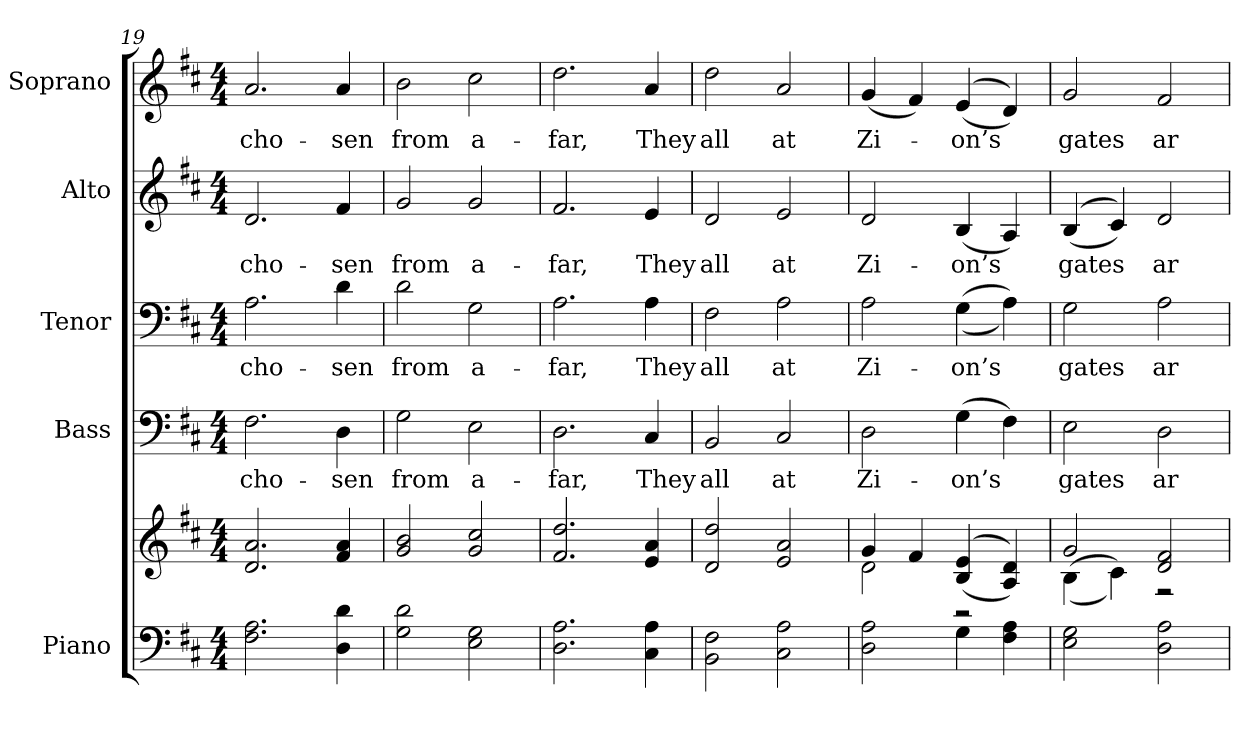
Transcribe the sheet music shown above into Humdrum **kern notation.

**kern	**kern	**kern	**text	**kern	**text	**kern	**text	**kern	**text
*part5	*part5	*part4	*part4	*part3	*part3	*part2	*part2	*part1	*part1
*staff6	*staff5	*staff4	*staff4	*staff3	*staff3	*staff2	*staff2	*staff1	*staff1
*I"Piano	*	*I"Bass	*	*I"Tenor	*	*I"Alto	*	*I"Soprano	*
*I'Pno.	*	*I'B.	*	*I'T.	*	*I'A.	*	*I'S.	*
*clefF4	*clefG2	*clefF4	*	*clefF4	*	*clefG2	*	*clefG2	*
*k[f#c#]	*k[f#c#]	*k[f#c#]	*	*k[f#c#]	*	*k[f#c#]	*	*k[f#c#]	*
*D:	*D:	*D:	*	*D:	*	*D:	*	*D:	*
*M4/4	*M4/4	*M4/4	*	*M4/4	*	*M4/4	*	*M4/4	*
=19	=19	=19	=19	=19	=19	=19	=19	=19	=19
!	!	!	!LO:LY:b:color=#000000	!	!	!	!	!	!
!	!	!	!	!	!LO:LY:b:color=#000000	!	!	!	!
!	!	!	!	!	!	!	!LO:LY:b:color=#000000	!	!
!	!	!	!	!	!	!	!	!	!LO:LY:b:color=#000000
2.F#i\ 2.Ai	2.di/ 2.ai	2.F#i\	cho-	2.Ai\	cho-	2.di/	cho-	2.ai/	cho-
!	!	!	!LO:LY:b:color=#000000	!	!	!	!	!	!
!	!	!	!	!	!LO:LY:b:color=#000000	!	!	!	!
!	!	!	!	!	!	!	!LO:LY:b:color=#000000	!	!
!	!	!	!	!	!	!	!	!	!LO:LY:b:color=#000000
4Di\ 4di	4f#i/ 4ai	4Di\	-sen	4di\	-sen	4f#i/	-sen	4ai/	-sen
!!LO:PB:g=z
=20	=20	=20	=20	=20	=20	=20	=20	=20	=20
!	!	!	!LO:LY:b:color=#000000	!	!	!	!	!	!
!	!	!	!	!	!LO:LY:b:color=#000000	!	!	!	!
!	!	!	!	!	!	!	!LO:LY:b:color=#000000	!	!
!	!	!	!	!	!	!	!	!	!LO:LY:b:color=#000000
2Gi\ 2di	2gi/ 2bi	2Gi\	from	2di\	from	2gi/	from	2bi\	from
!	!	!	!LO:LY:b:color=#000000	!	!	!	!	!	!
!	!	!	!	!	!LO:LY:b:color=#000000	!	!	!	!
!	!	!	!	!	!	!	!LO:LY:b:color=#000000	!	!
!	!	!	!	!	!	!	!	!	!LO:LY:b:color=#000000
2Ei\ 2Gi	2gi/ 2cc#i	2Ei\	a-	2Gi\	a-	2gi/	a-	2cc#i\	a-
=21	=21	=21	=21	=21	=21	=21	=21	=21	=21
!	!	!	!LO:LY:b:color=#000000	!	!	!	!	!	!
!	!	!	!	!	!LO:LY:b:color=#000000	!	!	!	!
!	!	!	!	!	!	!	!LO:LY:b:color=#000000	!	!
!	!	!	!	!	!	!	!	!	!LO:LY:b:color=#000000
2.Di\ 2.Ai	2.f#i/ 2.ddi	2.Di\	-far,	2.Ai\	-far,	2.f#i/	-far,	2.ddi\	-far,
!	!	!	!LO:LY:b:color=#000000	!	!	!	!	!	!
!	!	!	!	!	!LO:LY:b:color=#000000	!	!	!	!
!	!	!	!	!	!	!	!LO:LY:b:color=#000000	!	!
!	!	!	!	!	!	!	!	!	!LO:LY:b:color=#000000
4C#i\ 4Ai	4ei/ 4ai	4C#i/	They	4Ai\	They	4ei/	They	4ai/	They
=22	=22	=22	=22	=22	=22	=22	=22	=22	=22
!	!	!	!LO:LY:b:color=#000000	!	!	!	!	!	!
!	!	!	!	!	!LO:LY:b:color=#000000	!	!	!	!
!	!	!	!	!	!	!	!LO:LY:b:color=#000000	!	!
!	!	!	!	!	!	!	!	!	!LO:LY:b:color=#000000
2BBi\ 2F#i	2di/ 2ddi	2BBi/	all	2F#i\	all	2di/	all	2ddi\	all
!	!	!	!LO:LY:b:color=#000000	!	!	!	!	!	!
!	!	!	!	!	!LO:LY:b:color=#000000	!	!	!	!
!	!	!	!	!	!	!	!LO:LY:b:color=#000000	!	!
!	!	!	!	!	!	!	!	!	!LO:LY:b:color=#000000
2C#i\ 2Ai	2ei/ 2ai	2C#i/	at	2Ai\	at	2ei/	at	2ai/	at
!!LO:PB:g=z
=23	=23	=23	=23	=23	=23	=23	=23	=23	=23
*	*^	*	*	*	*	*	*	*	*
!	!	!	!	!LO:LY:b:color=#000000	!	!	!	!	!	!
!	!	!	!	!	!	!LO:LY:b:color=#000000	!	!	!	!
!	!	!	!	!	!	!	!	!LO:LY:b:color=#000000	!	!
!	!	!	!	!	!	!	!	!	!	!LO:LY:b:color=#000000
2Di\ 2Ai	4gi/	2di\	2Di\	Zi-	2Ai\	Zi-	2di/	Zi-	(4gi/	Zi-
.	4f#i/	.	.	.	.	.	.	.	4f#i/)	.
!	!	!	!	!LO:LY:b:color=#000000	!	!	!	!	!	!
!	!	!	!	!	!	!LO:LY:b:color=#000000	!	!	!	!
!	!	!	!	!	!	!	!	!LO:LY:b:color=#000000	!	!
!	!	!	!	!	!	!	!	!	!	!LO:LY:b:color=#000000
4Gi\	((4Bi/ 4ei	2r	(4Gi\	-on’s	((4Gi\	-on’s	(4Bi/	-on’s	((4ei/	-on’s
4F#i\ 4Ai	4Ai/ 4di))	.	4F#i\)	.	4Ai\))	.	4Ai/)	.	4di/))	.
=24	=24	=24	=24	=24	=24	=24	=24	=24	=24	=24
!	!	!	!	!LO:LY:b:color=#000000	!	!	!	!	!	!
!	!	!	!	!	!	!LO:LY:b:color=#000000	!	!	!	!
!	!	!	!	!	!	!	!	!LO:LY:b:color=#000000	!	!
!	!	!	!	!	!	!	!	!	!	!LO:LY:b:color=#000000
2Ei\ 2Gi	2gi/	((4Bi\	2Ei\	gates	2Gi\	gates	((4Bi/	gates	2gi/	gates
.	.	4c#i\))	.	.	.	.	4c#i/))	.	.	.
!	!	!	!	!LO:LY:b:color=#000000	!	!	!	!	!	!
!	!	!	!	!	!	!LO:LY:b:color=#000000	!	!	!	!
!	!	!	!	!	!	!	!	!LO:LY:b:color=#000000	!	!
!	!	!	!	!	!	!	!	!	!	!LO:LY:b:color=#000000
2Di\ 2Ai	2di/ 2f#i	2r	2Di\	ar-	2Ai\	ar-	2di/	ar-	2f#i/	ar-
*	*v	*v	*	*	*	*	*	*	*	*
=	=	=	=	=	=	=	=	=	=
*-	*-	*-	*-	*-	*-	*-	*-	*-	*-
